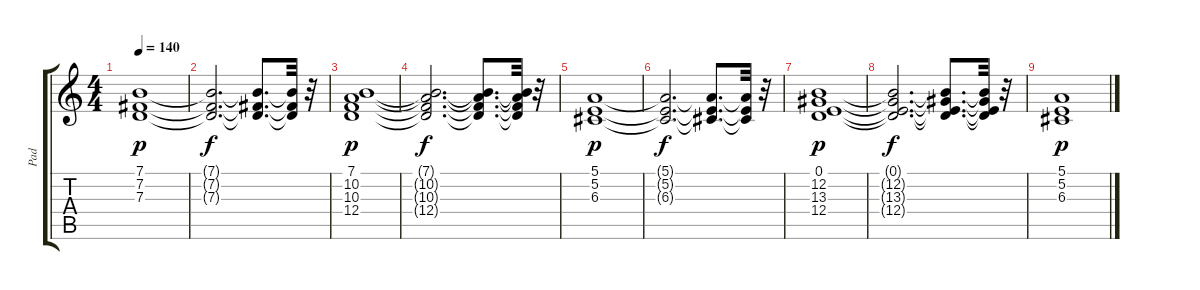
\track ("Pad" "Pad") {instrument pad2warm}
\staff {score tabs}
\tuning (E4 B3 G3 D3 A2 E2) {hide}
\ts (4 4)
\tempo 140
\clef g2
\ks c
(7.1 7.2 7.3).1{dy p} |
(7.1{t} 7.2{t} 7.3{t}).2{d dy f} (7.1{t} 7.2{t} 7.3{t}).8{d} (7.1{t} 7.2{t} 7.3{t}).32 r.32 |
(7.1 10.2 10.3 12.4).1{dy p} |
(7.1{t} 10.2{t} 10.3{t} 12.4{t}).2{d dy f} (7.1{t} 10.2{t} 10.3{t} 12.4{t}).8{d} (7.1{t} 10.2{t} 10.3{t} 12.4{t}).32 r.32 |
(5.1 5.2 6.3).1{dy p} |
(5.1{t} 5.2{t} 6.3{t}).2{d dy f} (5.1{t} 5.2{t} 6.3{t}).8{d} (5.1{t} 5.2{t} 6.3{t}).32 r.32 |
(0.1 12.2 13.3 12.4).1{dy p} |
(0.1{t} 12.2{t} 13.3{t} 12.4{t}).2{d dy f} (0.1{t} 12.2{t} 13.3{t} 12.4{t}).8{d} (0.1{t} 12.2{t} 13.3{t} 12.4{t}).32 r.32 |
(5.1 5.2 6.3).1{dy p}
